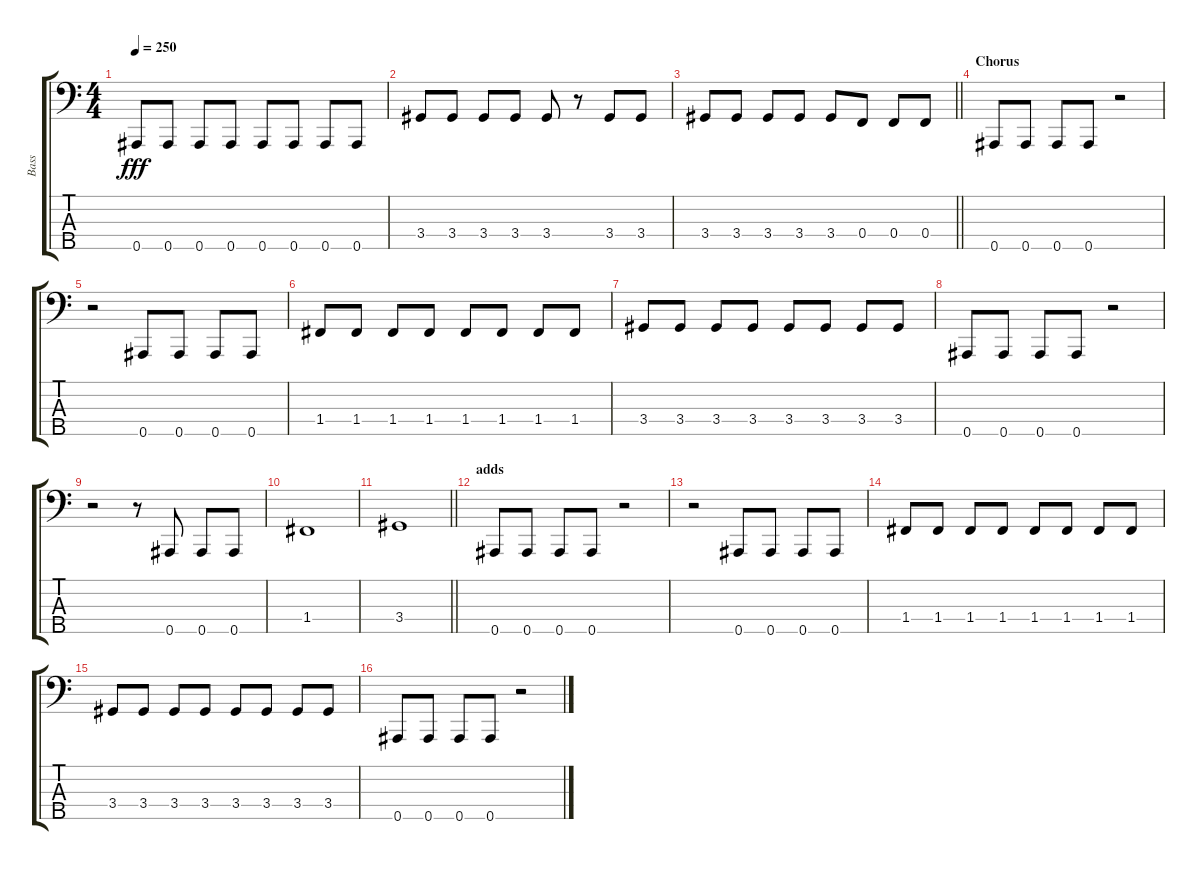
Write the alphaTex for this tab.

\track ("Bass" "Bass") {instrument electricbassfinger}
\staff {score tabs}
\tuning (Ab2 Eb2 Bb1 F1 Bb0) {hide}
\ts (4 4)
\tempo 250
\clef f4
\ks c
0.5.8{dy fff} 0.5.8 0.5.8 0.5.8 0.5.8 0.5.8 0.5.8 0.5.8 |
3.4.8 3.4.8 3.4.8 3.4.8 3.4.8 r.8 3.4.8 3.4.8 |
\barLineRight lightlight
3.4.8 3.4.8 3.4.8 3.4.8 3.4.8 0.4.8 0.4.8 0.4.8 |
\section ("" "Chorus")
0.5.8 0.5.8 0.5.8 0.5.8 r.2 |
r.2 0.5.8 0.5.8 0.5.8 0.5.8 |
1.4.8 1.4.8 1.4.8 1.4.8 1.4.8 1.4.8 1.4.8 1.4.8 |
3.4.8 3.4.8 3.4.8 3.4.8 3.4.8 3.4.8 3.4.8 3.4.8 |
0.5.8 0.5.8 0.5.8 0.5.8 r.2 |
r.2 r.8 0.5.8 0.5.8 0.5.8 |
1.4.1 |
\barLineRight lightlight
3.4.1 |
\section ("" "adds")
0.5.8 0.5.8 0.5.8 0.5.8 r.2 |
r.2 0.5.8 0.5.8 0.5.8 0.5.8 |
1.4.8 1.4.8 1.4.8 1.4.8 1.4.8 1.4.8 1.4.8 1.4.8 |
3.4.8 3.4.8 3.4.8 3.4.8 3.4.8 3.4.8 3.4.8 3.4.8 |
0.5.8 0.5.8 0.5.8 0.5.8 r.2
